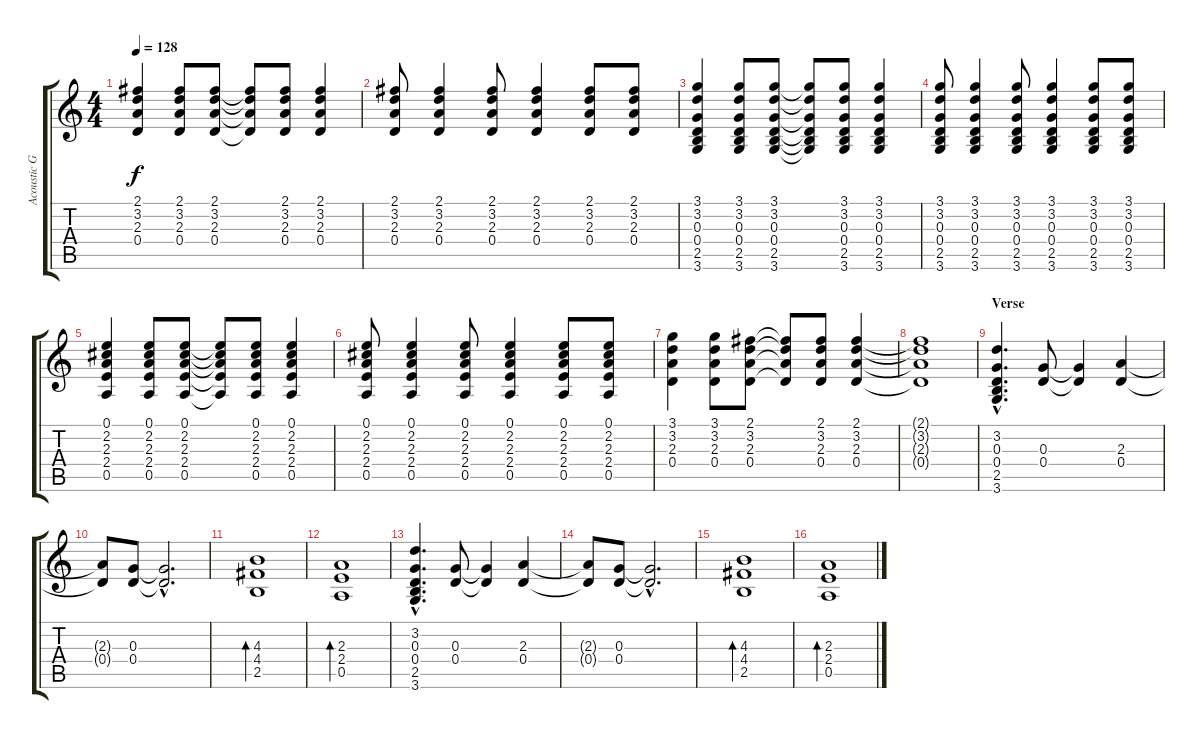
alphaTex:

\track ("Acoustic Guitar" "Acoustic G") {instrument acousticguitarsteel}
\staff {score tabs}
\tuning (E4 B3 G3 D3 A2 E2) {hide}
\ts (4 4)
\tempo 128
\clef g2
\ks c
(2.1 3.2 2.3 0.4).4{dy f} (2.1 3.2 2.3 0.4).8 (2.1 3.2 2.3 0.4).8 (2.1{t} 3.2{t} 2.3{t} 0.4{t}).8 (2.1 3.2 2.3 0.4).8 (2.1 3.2 2.3 0.4).4 |
(2.1 3.2 2.3 0.4).8 (2.1 3.2 2.3 0.4).4 (2.1 3.2 2.3 0.4).8 (2.1 3.2 2.3 0.4).4 (2.1 3.2 2.3 0.4).8 (2.1 3.2 2.3 0.4).8 |
(3.1 3.2 0.3 0.4 2.5 3.6).4 (3.1 3.2 0.3 0.4 2.5 3.6).8 (3.1 3.2 0.3 0.4 2.5 3.6).8 (3.1{t} 3.2{t} 0.3{t} 0.4{t} 2.5{t} 3.6{t}).8 (3.1 3.2 0.3 0.4 2.5 3.6).8 (3.1 3.2 0.3 0.4 2.5 3.6).4 |
(3.1 3.2 0.3 0.4 2.5 3.6).8 (3.1 3.2 0.3 0.4 2.5 3.6).4 (3.1 3.2 0.3 0.4 2.5 3.6).8 (3.1 3.2 0.3 0.4 2.5 3.6).4 (3.1 3.2 0.3 0.4 2.5 3.6).8 (3.1 3.2 0.3 0.4 2.5 3.6).8 |
(0.1 2.2 2.3 2.4 0.5).4 (0.1 2.2 2.3 2.4 0.5).8 (0.1 2.2 2.3 2.4 0.5).8 (0.1{t} 2.2{t} 2.3{t} 2.4{t} 0.5{t}).8 (0.1 2.2 2.3 2.4 0.5).8 (0.1 2.2 2.3 2.4 0.5).4 |
(0.1 2.2 2.3 2.4 0.5).8 (0.1 2.2 2.3 2.4 0.5).4 (0.1 2.2 2.3 2.4 0.5).8 (0.1 2.2 2.3 2.4 0.5).4 (0.1 2.2 2.3 2.4 0.5).8 (0.1 2.2 2.3 2.4 0.5).8 |
(3.1 3.2 2.3 0.4).4 (3.1 3.2 2.3 0.4).8 (2.1 3.2 2.3 0.4).8 (2.1{t} 3.2{t} 2.3{t} 0.4{t}).8 (2.1 3.2 2.3 0.4).8 (2.1 3.2 2.3 0.4).4 |
(2.1{t} 3.2{t} 2.3{t} 0.4{t}).1 |
\section ("" "Verse")
(3.2{hac} 0.3{hac} 0.4{hac} 2.5{hac} 3.6{hac}).4{d} (0.3 0.4).8 (0.3{t} 0.4{t}).4 (2.3 0.4).4 |
(2.3{t} 0.4{t}).8 (0.3 0.4).8 (0.3{hac t} 0.4{hac t}).2{d} |
(4.3 4.4 2.5).1{bd 60} |
(2.3 2.4 0.5).1{bd 60} |
(3.2{hac} 0.3{hac} 0.4{hac} 2.5{hac} 3.6{hac}).4{d} (0.3 0.4).8 (0.3{t} 0.4{t}).4 (2.3 0.4).4 |
(2.3{t} 0.4{t}).8 (0.3 0.4).8 (0.3{hac t} 0.4{hac t}).2{d} |
(4.3 4.4 2.5).1{bd 60} |
(2.3 2.4 0.5).1{bd 60}
